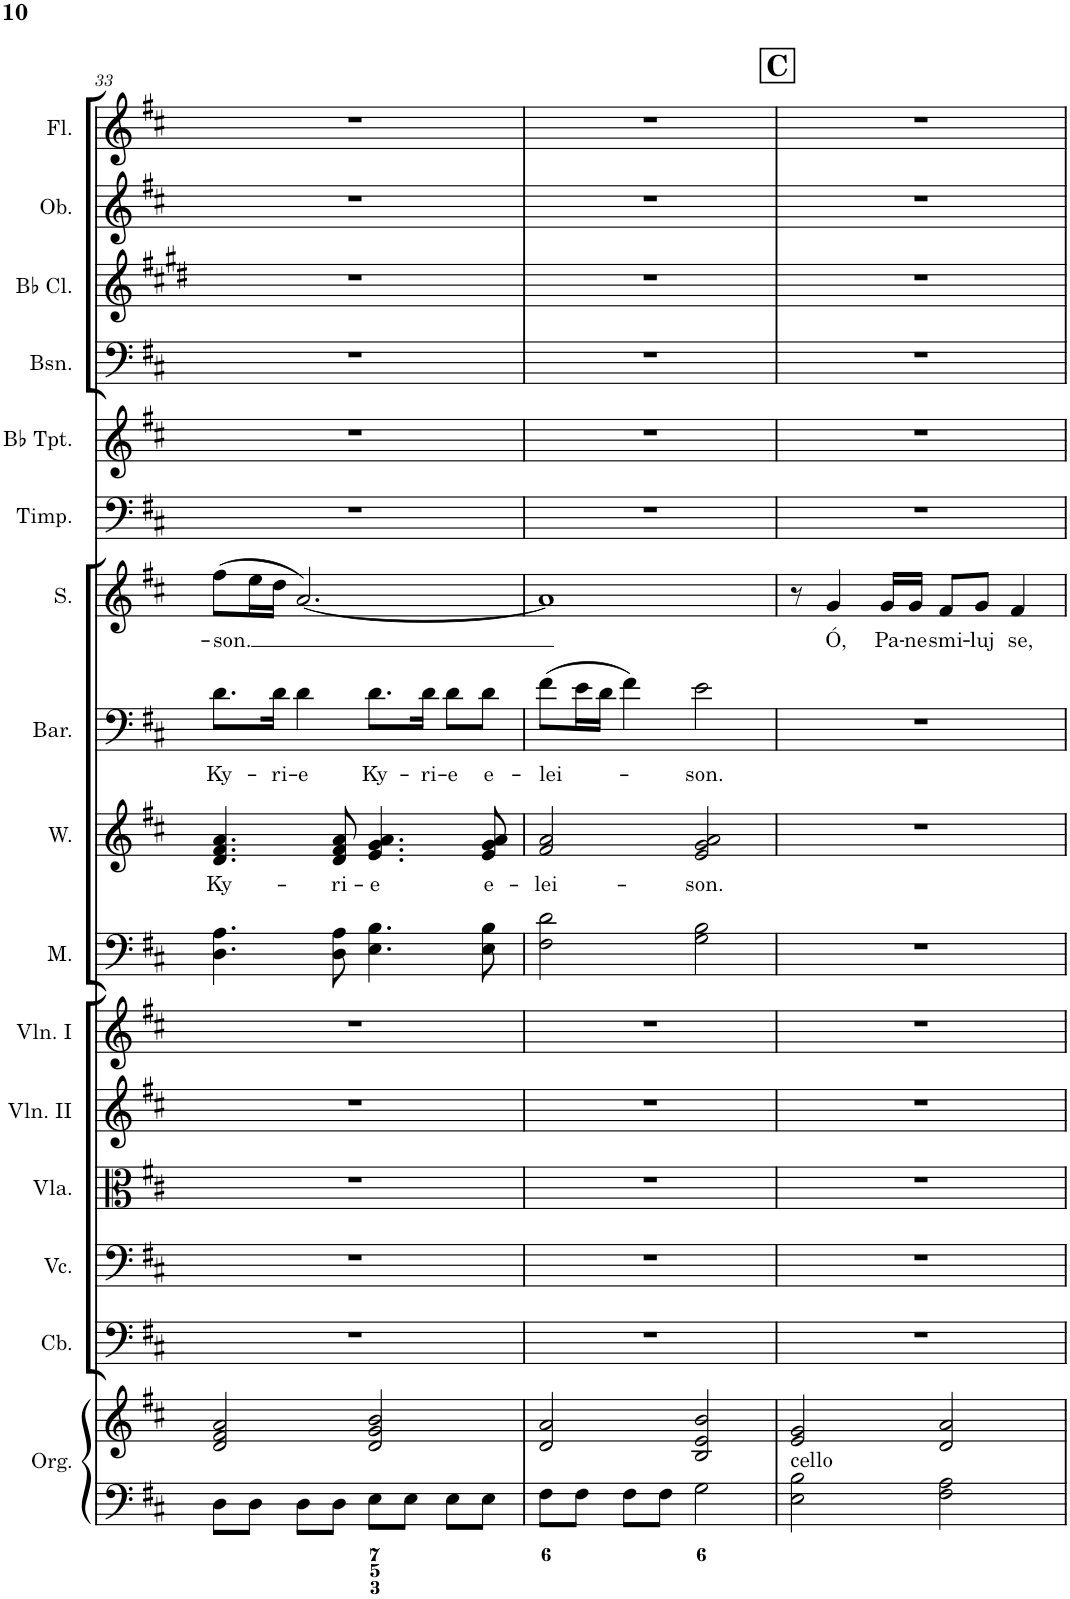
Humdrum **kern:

**kern	**kern	**kern	**kern	**kern	**kern	**kern	**kern	**kern	**text	**kern	**text	**kern	**text	**kern	**kern	**kern	**kern	**kern	**kern
*part16	*part16	*part15	*part14	*part13	*part12	*part11	*part10	*part9	*part9	*part8	*part8	*part7	*part7	*part6	*part5	*part4	*part3	*part2	*part1
*staff17	*staff16	*staff15	*staff14	*staff13	*staff12	*staff11	*staff10	*staff9	*staff9	*staff8	*staff8	*staff7	*staff7	*staff6	*staff5	*staff4	*staff3	*staff2	*staff1
*I"Organ	*	*I"Contrabasses	*I"Violoncellos	*I"Violas	*I"Violins II	*I"Violins I	*I"Men	*I"Women	*	*I"Baritone	*	*I"Soprano	*	*I"Timpani	*I"Trumpets in Bb	*I"Bassoons	*I"Clarinets in Bb	*I"Oboes	*I"Flutes
*I'Org.	*	*I'Cb.	*I'Vc.	*I'Vla.	*I'Vln. II	*I'Vln. I	*I'M.	*I'W.	*	*I'Bar.	*	*I'S.	*	*I'Timp.	*	*I'Bsn.	*	*I'Ob.	*I'Fl.
!!LO:PB:g=z
*clefF4	*clefG2	*clefF4	*clefF4	*clefC3	*clefG2	*clefG2	*clefF4	*clefG2	*	*clefF4	*	*clefG2	*	*clefF4	*clefG2	*clefF4	*clefG2	*clefG2	*clefG2
*	*	*Trd7c12	*	*	*	*	*	*	*	*	*	*	*	*	*Trd1c2	*	*Trd1c2	*	*
*k[f#c#]	*k[f#c#]	*k[f#c#]	*k[f#c#]	*k[f#c#]	*k[f#c#]	*k[f#c#]	*k[f#c#]	*k[f#c#]	*	*k[f#c#]	*	*k[f#c#]	*	*k[f#c#]	*k[f#c#]	*k[f#c#]	*k[f#c#g#d#]	*k[f#c#]	*k[f#c#]
*M4/4	*M4/4	*M4/4	*M4/4	*M4/4	*M4/4	*M4/4	*M4/4	*M4/4	*	*M4/4	*	*M4/4	*	*M4/4	*M4/4	*M4/4	*M4/4	*M4/4	*M4/4
*met(c)	*met(c)	*met(c)	*met(c)	*met(c)	*met(c)	*met(c)	*met(c)	*met(c)	*	*met(c)	*	*met(c)	*	*met(c)	*met(c)	*met(c)	*met(c)	*met(c)	*met(c)
=33	=33	=33	=33	=33	=33	=33	=33	=33	=33	=33	=33	=33	=33	=33	=33	=33	=33	=33	=33
!	!	!	!	!	!	!	!	!	!LO:LY:b	!	!LO:LY:b	!	!LO:LY:b	!	!	!	!	!	!
8D\L	2d/ 2f#/ 2a/	1r	1r	1r	1r	1r	4.D\ 4.A\	4.d/ 4.f#/ 4.a/	Ky-	8.d\L	Ky-	(8ff#\L	-son.	1r	1r	1r	1r	1r	1r
8D\J	.	.	.	.	.	.	.	.	.	.	.	16ee\L	.	.	.	.	.	.	.
!	!	!	!	!	!	!	!	!	!	!	!LO:LY:b	!	!	!	!	!	!	!	!
.	.	.	.	.	.	.	.	.	.	16d\Jk	-ri-	16dd\JJ	.	.	.	.	.	.	.
!	!	!	!	!	!	!	!	!	!	!	!LO:LY:b	!	!	!	!	!	!	!	!
8D\L	.	.	.	.	.	.	.	.	.	4d\	-e	[2.a/)	.	.	.	.	.	.	.
!	!	!	!	!	!	!	!	!	!LO:LY:b	!	!	!	!	!	!	!	!	!	!
8D\J	.	.	.	.	.	.	8D\ 8A\	8d/ 8f#/ 8a/	-ri-	.	.	.	.	.	.	.	.	.	.
!	!	!	!	!	!	!	!	!	!LO:LY:b	!	!LO:LY:b	!	!	!	!	!	!	!	!
8E\L	2d/ 2g/ 2b/	.	.	.	.	.	4.E\ 4.B\	4.e/ 4.g/ 4.a/	-e	8.d\L	Ky-	.	.	.	.	.	.	.	.
8E\J	.	.	.	.	.	.	.	.	.	.	.	.	.	.	.	.	.	.	.
!	!	!	!	!	!	!	!	!	!	!	!LO:LY:b	!	!	!	!	!	!	!	!
.	.	.	.	.	.	.	.	.	.	16d\Jk	-ri-	.	.	.	.	.	.	.	.
!	!	!	!	!	!	!	!	!	!	!	!LO:LY:b	!	!	!	!	!	!	!	!
8E\L	.	.	.	.	.	.	.	.	.	8d\L	-e	.	.	.	.	.	.	.	.
!	!	!	!	!	!	!	!	!	!LO:LY:b	!	!LO:LY:b	!	!	!	!	!	!	!	!
8E\J	.	.	.	.	.	.	8E\ 8B\	8e/ 8g/ 8a/	e-	8d\J	e-	.	.	.	.	.	.	.	.
=34	=34	=34	=34	=34	=34	=34	=34	=34	=34	=34	=34	=34	=34	=34	=34	=34	=34	=34	=34
!	!	!	!	!	!	!	!	!	!LO:LY:b	!	!LO:LY:b	!	!	!	!	!	!	!	!
8F#\L	2d/ 2a/	1r	1r	1r	1r	1r	2F#\ 2d\	2f#/ 2a/	-lei-	(8f#\L	-lei-	1a]	.	1r	1r	1r	1r	1r	1r
8F#\J	.	.	.	.	.	.	.	.	.	16e\L	.	.	.	.	.	.	.	.	.
.	.	.	.	.	.	.	.	.	.	16d\JJ	.	.	.	.	.	.	.	.	.
8F#\L	.	.	.	.	.	.	.	.	.	4f#\)	.	.	.	.	.	.	.	.	.
8F#\J	.	.	.	.	.	.	.	.	.	.	.	.	.	.	.	.	.	.	.
!	!	!	!	!	!	!	!	!	!LO:LY:b	!	!LO:LY:b	!	!	!	!	!	!	!	!
2G\	2B/ 2e/ 2b/	.	.	.	.	.	2G\ 2B\	2e/ 2g/ 2a/	-son.	2e\	-son.	.	.	.	.	.	.	.	.
!!LO:REH:place=s1:a:B:cj:fs=14:t=C
=35	=35	=35	=35	=35	=35	=35	=35	=35	=35	=35	=35	=35	=35	=35	=35	=35	=35	=35	=35
!LO:TX:a:t=cello	!	!	!	!	!	!	!	!	!	!	!	!	!	!	!	!	!	!	!
2E\ 2B\	2e/ 2g/	1r	1r	1r	1r	1r	1r	1r	.	1r	.	8r	.	1r	1r	1r	1r	1r	1r
!	!	!	!	!	!	!	!	!	!	!	!	!	!LO:LY:b	!	!	!	!	!	!
.	.	.	.	.	.	.	.	.	.	.	.	4g/	Ó,	.	.	.	.	.	.
!	!	!	!	!	!	!	!	!	!	!	!	!	!LO:LY:b	!	!	!	!	!	!
.	.	.	.	.	.	.	.	.	.	.	.	16g/LL	Pa-	.	.	.	.	.	.
!	!	!	!	!	!	!	!	!	!	!	!	!	!LO:LY:b	!	!	!	!	!	!
.	.	.	.	.	.	.	.	.	.	.	.	16g/JJ	-ne	.	.	.	.	.	.
!	!	!	!	!	!	!	!	!	!	!	!	!	!LO:LY:b	!	!	!	!	!	!
2F#\ 2A\	2d/ 2a/	.	.	.	.	.	.	.	.	.	.	8f#/L	smi-	.	.	.	.	.	.
!	!	!	!	!	!	!	!	!	!	!	!	!	!LO:LY:b	!	!	!	!	!	!
.	.	.	.	.	.	.	.	.	.	.	.	8g/J	-luj	.	.	.	.	.	.
!	!	!	!	!	!	!	!	!	!	!	!	!	!LO:LY:b	!	!	!	!	!	!
.	.	.	.	.	.	.	.	.	.	.	.	4f#/	se,	.	.	.	.	.	.
=	=	=	=	=	=	=	=	=	=	=	=	=	=	=	=	=	=	=	=
*-	*-	*-	*-	*-	*-	*-	*-	*-	*-	*-	*-	*-	*-	*-	*-	*-	*-	*-	*-
